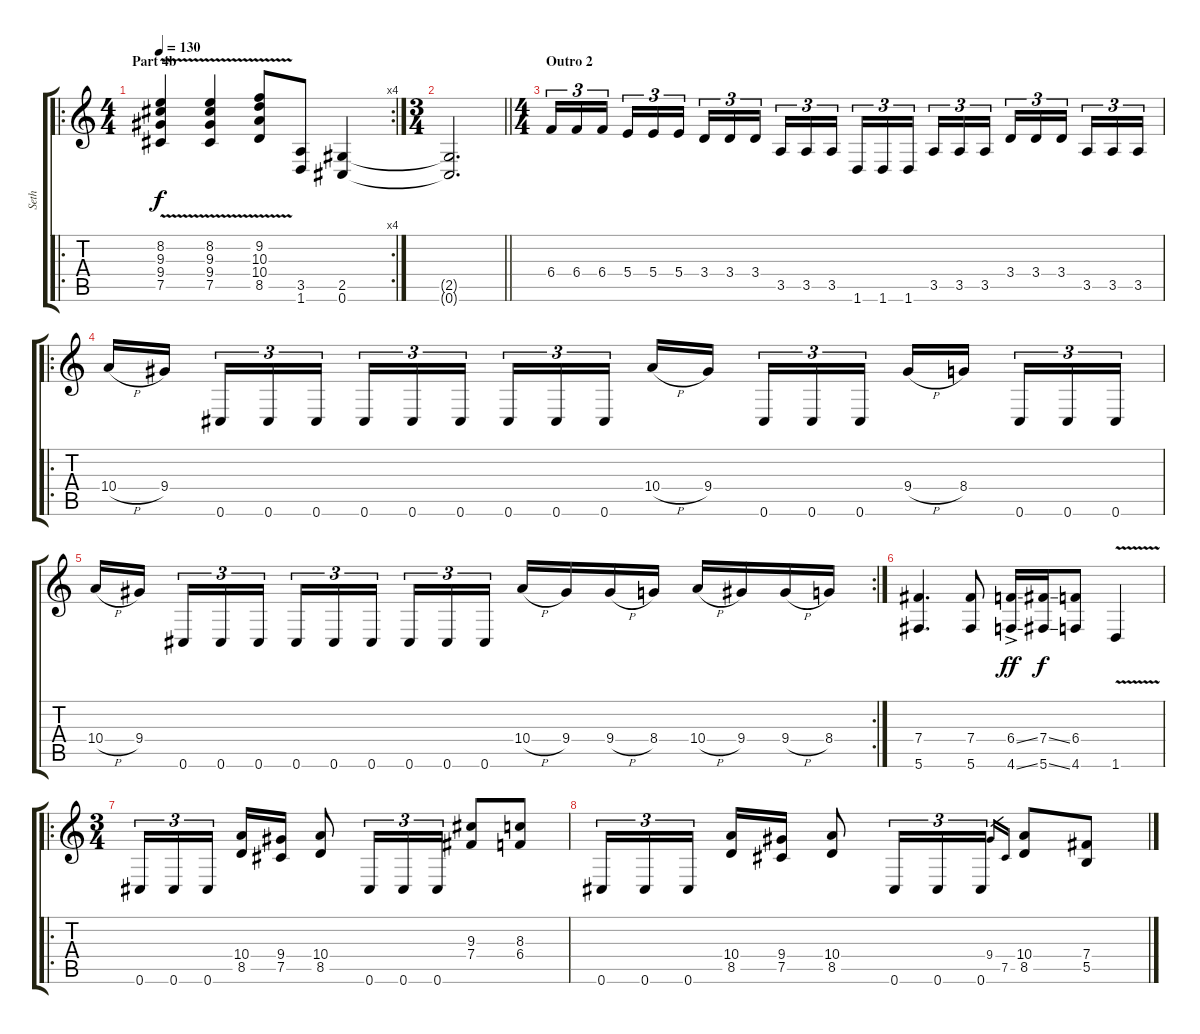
\track ("Seth" "Seth") {instrument distortionguitar}
\staff {score tabs}
\tuning (Db4 Ab3 E3 B2 Gb2 Db2) {hide}
\ro
\rc 4
\ts (4 4)
\section ("" "Part 4b")
\tempo 130
\clef g2
\ks c
(8.2{v} 9.3{v} 9.4{v} 7.5{v}).4{dy f} (8.2{v} 9.3{v} 9.4{v} 7.5{v}).4 (9.2{v} 10.3{v} 10.4{v} 8.5{v}).8 (3.5 1.6).8 (2.5 0.6).4 |
\ts (3 4)
\barLineRight lightlight
(2.5{t} 0.6{t}).2{d} |
\ts (4 4)
\section ("" "Outro 2")
6.4.16{tu (3 2)} 6.4.16{tu (3 2)} 6.4.16{tu (3 2) beam splitsecondary} 5.4.16{tu (3 2)} 5.4.16{tu (3 2)} 5.4.16{tu (3 2)} 3.4.16{tu (3 2)} 3.4.16{tu (3 2)} 3.4.16{tu (3 2) beam splitsecondary} 3.5.16{tu (3 2)} 3.5.16{tu (3 2)} 3.5.16{tu (3 2)} 1.6.16{tu (3 2)} 1.6.16{tu (3 2)} 1.6.16{tu (3 2) beam splitsecondary} 3.5.16{tu (3 2)} 3.5.16{tu (3 2)} 3.5.16{tu (3 2)} 3.4.16{tu (3 2)} 3.4.16{tu (3 2)} 3.4.16{tu (3 2) beam splitsecondary} 3.5.16{tu (3 2)} 3.5.16{tu (3 2)} 3.5.16{tu (3 2)} |
\ro
10.4{h}.16 9.4.16{beam splitsecondary} 0.6.16{tu (3 2)} 0.6.16{tu (3 2)} 0.6.16{tu (3 2)} 0.6.16{tu (3 2)} 0.6.16{tu (3 2)} 0.6.16{tu (3 2) beam splitsecondary} 0.6.16{tu (3 2)} 0.6.16{tu (3 2)} 0.6.16{tu (3 2)} 10.4{h}.16 9.4.16{beam splitsecondary} 0.6.16{tu (3 2)} 0.6.16{tu (3 2)} 0.6.16{tu (3 2)} 9.4{h}.16 8.4.16{beam splitsecondary} 0.6.16{tu (3 2)} 0.6.16{tu (3 2)} 0.6.16{tu (3 2)} |
\rc 2
10.4{h}.16 9.4.16{beam splitsecondary} 0.6.16{tu (3 2)} 0.6.16{tu (3 2)} 0.6.16{tu (3 2)} 0.6.16{tu (3 2)} 0.6.16{tu (3 2)} 0.6.16{tu (3 2) beam splitsecondary} 0.6.16{tu (3 2)} 0.6.16{tu (3 2)} 0.6.16{tu (3 2)} 10.4{h}.16 9.4.16 9.4{h}.16 8.4.16 10.4{h}.16 9.4.16 9.4{h}.16 8.4.16 |
(7.4 5.6).4{d} (7.4 5.6).8 (6.4{ss ac} 4.6{ss ac}).16{dy ff} (7.4{ss} 5.6{ss}).16{dy f} (6.4 4.6).8 1.6{v}.4 |
\ro
\ts (3 4)
0.6.16{tu (3 2)} 0.6.16{tu (3 2)} 0.6.16{tu (3 2) beam splitsecondary} (10.4 8.5).16 (9.4 7.5).16 (10.4 8.5).8 0.6.16{tu (3 2)} 0.6.16{tu (3 2)} 0.6.16{tu (3 2)} (9.3 7.4).8 (8.3 6.4).8 |
0.6.16{tu (3 2)} 0.6.16{tu (3 2)} 0.6.16{tu (3 2) beam splitsecondary} (10.4 8.5).16 (9.4 7.5).16 (10.4 8.5).8 0.6.16{tu (3 2)} 0.6.16{tu (3 2)} 0.6.16{tu (3 2)} 9.4.16{gr} 7.5.16{gr} (10.4 8.5).8 (7.4 5.5).8
